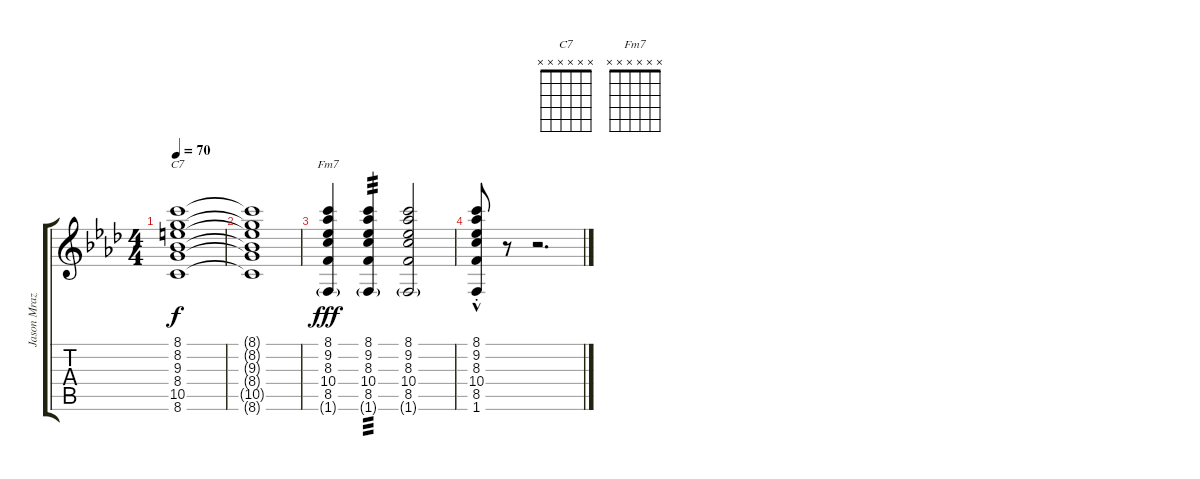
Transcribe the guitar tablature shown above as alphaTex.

\track ("Jason Mraz" "Jason Mraz") {instrument acousticguitarnylon}
\staff {score tabs}
\tuning (E4 B3 G3 D3 A2 E2) {hide}
\chord ("C7" x x x x x x)
\chord ("Fm7" x x x x x x)
\ts (4 4)
\tempo 70
\clef g2
\ks fminor
(8.1 8.2 9.3 8.4 10.5 8.6).1{ch "C7" dy f} |
(8.1{t} 8.2{t} 9.3{t} 8.4{t} 10.5{t} 8.6{t}).1 |
(8.1 9.2 8.3 10.4 8.5 1.6{g}).4{ch "Fm7" dy fff} (8.1 9.2 8.3 10.4 8.5 1.6{g}).4{tp 3} (8.1 9.2 8.3 10.4 8.5 1.6{g}).2 |
(8.1{hac st} 9.2{hac st} 8.3{hac st} 10.4{hac st} 8.5{hac st} 1.6{hac st}).8 r.8 r.2{d}
